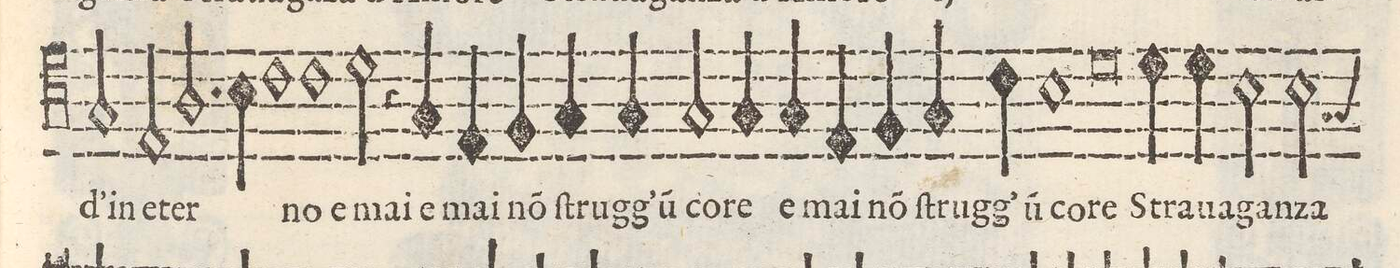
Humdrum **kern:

**kern	**text
*I"TENORE	*
*clefC4	*
*k[]	*
*met(C)	*
*M2/1	*
2G/	-d`in
2E/	e-
=37-	=37-
2.A/	-ter-
4B\	.
1c	.
=38-	=38-
1c	-no e
2d\	mai
4r	.
4G/	e
=39-	=39-
4E/	mai
4F/	nõ(n)
4G/	ſtrug-
4G/	-g`ũ(n)
2G/	co-
4G/	-re
4G/	e
=40-	=40-
4E/	mai
4F/	nõ(n)
4G/	ſtrug-
4c\	-g`ũ(n)
1B	co-
=41-	=41-
0d	-re
=42-	=42-
4d\	Stra-
4d\	-ua-
2B\	-gan-
2B\	-za
*custos:G	*
*-	*-
